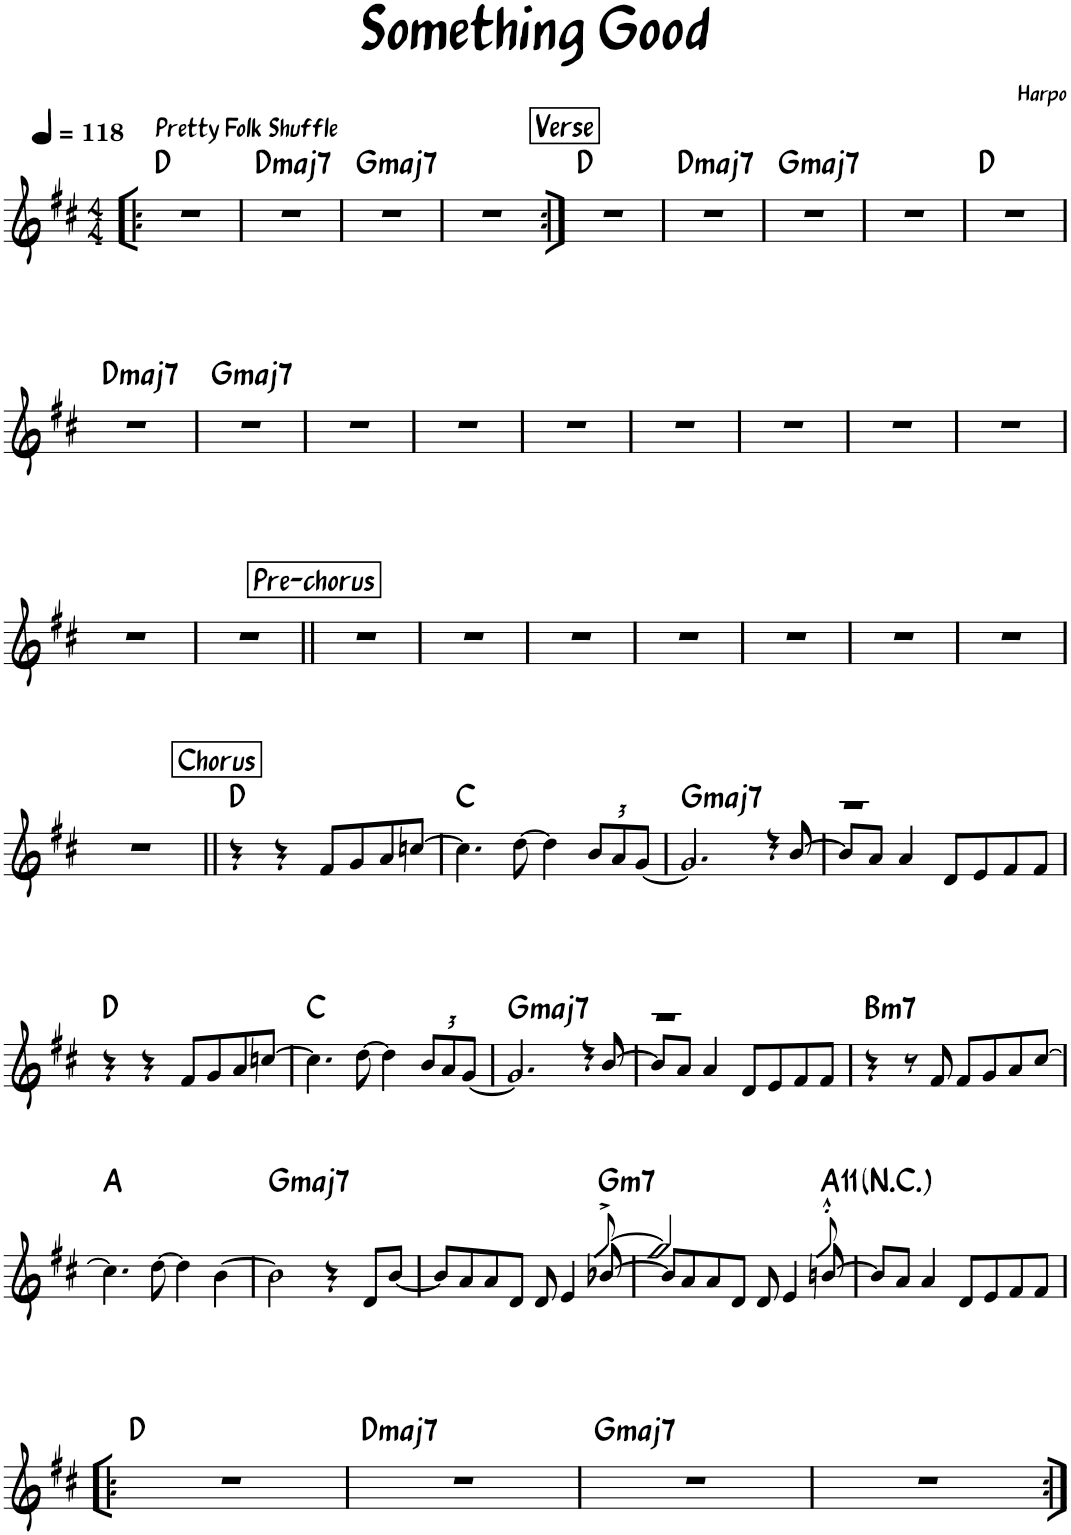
**kern	**harte
*part1	*part1
*staff1	*
*I"Piano	*
*I'Pno.	*
*clefG2	*
*k[f#c#]	*
*M4/4	*
*MM118	*
=1!|:	=1!|:
!LO:TX:a:B:t=Pretty Folk Shuffle	!
1r	D:maj
=2	=2
!	!LO:H:kt=maj7
1r	D:maj7
=3	=3
!	!LO:H:kt=maj7
1r	G:maj7
=4	=4
1r	.
!!LO:REH:place=s1:a:B:rj:fs=14:t=Verse
=5:|!	=5:|!
1r	D:maj
=6	=6
!	!LO:H:kt=maj7
1r	D:maj7
=7	=7
!	!LO:H:kt=maj7
1r	G:maj7
=8	=8
1r	.
=9	=9
1r	D:maj
!!LO:LB:g=z
=10	=10
!	!LO:H:kt=maj7
1r	D:maj7
=11	=11
!	!LO:H:kt=maj7
1r	G:maj7
=12	=12
1r	.
=13	=13
1r	.
=14	=14
1r	.
=15	=15
1r	.
=16	=16
1r	.
=17	=17
1r	.
=18	=18
1r	.
!!LO:LB:g=z
=19	=19
1r	.
=20	=20
1r	.
!!LO:REH:place=s1:a:B:rj:fs=14:t=Pre-chorus
=21||	=21||
1r	.
=22	=22
1r	.
=23	=23
1r	.
=24	=24
1r	.
=25	=25
1r	.
=26	=26
1r	.
=27	=27
1r	.
!!LO:LB:g=z
=28	=28
1r	.
!!LO:REH:place=s1:a:B:rj:fs=14:t=Chorus
=29||	=29||
4r	D:maj
4r	.
8f#/L	.
8g/	.
8a/	.
[8ccn/J	.
=30	=30
4.cc\]	C:maj
[8dd\	.
4dd\]	.
*Xbrackettup	*
12b/L	.
12a/	.
[12g/J	.
=31	=31
*^	*
!	!	!LO:H:kt=maj7
2.g/]	2..ryy	G:maj7
4r	.	.
.	[8b/	.
=32	=32	=32
1r	8b/L]	.
.	8a/J	.
.	4a/	.
.	8d/L	.
.	8e/	.
.	8f#/	.
.	8f#/J	.
*v	*v	*
!!LO:LB:g=z
=33	=33
4r	D:maj
4r	.
8f#/L	.
8g/	.
8a/	.
[8ccn/J	.
=34	=34
4.cc\]	C:maj
[8dd\	.
4dd\]	.
12b/L	.
12a/	.
[12g/J	.
=35	=35
*^	*
!	!	!LO:H:kt=maj7
2.g/]	2..ryy	G:maj7
4r	.	.
.	[8b/	.
=36	=36	=36
1r	8b/L]	.
.	8a/J	.
.	4a/	.
.	8d/L	.
.	8e/	.
.	8f#/	.
.	8f#/J	.
=37	=37	=37
!	!	!LO:H:kt=m7
*v	*v	*
4r	B:min7
8r	.
8f#/	.
8f#/L	.
8g/	.
8a/	.
[8cc#/J	.
!!LO:LB:g=z
=38	=38
4.cc#\]	A:maj
[8dd\	.
4dd\]	.
[4b\	.
=39	=39
!	!LO:H:kt=maj7
2b\]	G:maj7
4r	.
8d/L	.
[8b/J	.
=40	=40
*^	*
8b/L]	2..ryy	.
8a/	.	.
8a/	.	.
8d/J	.	.
8d/	.	.
4e/	.	.
!	!	!LO:H:kt=m7
[8b-X/	8BBB^/	G:min7
=41	=41	=41
8b-/L]	2..BBB/	.
8a/	.	.
8a/	.	.
8d/J	.	.
8d/	.	.
4e/	.	.
!	!	!LO:H:kt=11
[8bn/	8G^^'/	A:9(11)
=42	=42	=42
!	!	!LO:H:kt=N.C.
*v	*v	*
8b/L]	N
8a/J	.
4a/	.
8d/L	.
8e/	.
8f#/	.
8f#/J	.
!!LO:LB:g=z
=43!|:	=43!|:
1r	D:maj
=44	=44
!	!LO:H:kt=maj7
1r	D:maj7
=45	=45
!	!LO:H:kt=maj7
1r	G:maj7
=46	=46
1r	.
=:|!	=:|!
*-	*-
